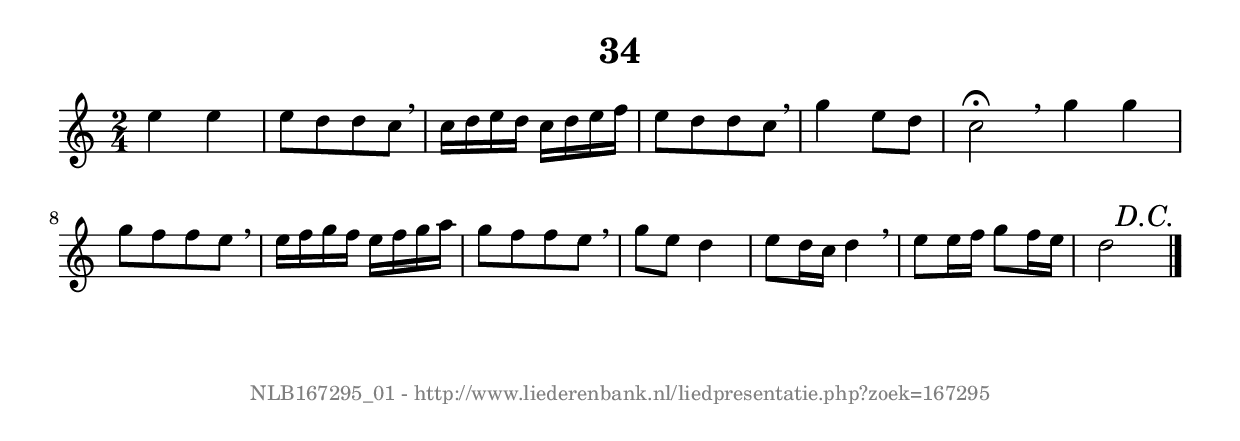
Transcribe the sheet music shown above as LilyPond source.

%
% produced by wce2krn 1.64 (7 June 2014)
%
\version"2.16"
#(append! paper-alist '(("long" . (cons (* 210 mm) (* 2000 mm)))))
#(set-default-paper-size "long")
sb = {\breathe}
mBreak = {\breathe }
bBreak = {\breathe }
x = {\once\override NoteHead #'style = #'cross }
gl=\glissando
itime={\override Staff.TimeSignature #'stencil = ##f }
ficta = {\once\set suggestAccidentals = ##t}
fine = {\once\override Score.RehearsalMark #'self-alignment-X = #1 \mark \markup {\italic{Fine}}}
dc = {\once\override Score.RehearsalMark #'self-alignment-X = #1 \mark \markup {\italic{D.C.}}}
dcf = {\once\override Score.RehearsalMark #'self-alignment-X = #1 \mark \markup {\italic{D.C. al Fine}}}
dcc = {\once\override Score.RehearsalMark #'self-alignment-X = #1 \mark \markup {\italic{D.C. al Coda}}}
ds = {\once\override Score.RehearsalMark #'self-alignment-X = #1 \mark \markup {\italic{D.S.}}}
dsf = {\once\override Score.RehearsalMark #'self-alignment-X = #1 \mark \markup {\italic{D.S. al Fine}}}
dsc = {\once\override Score.RehearsalMark #'self-alignment-X = #1 \mark \markup {\italic{D.S. al Coda}}}
pv = {\set Score.repeatCommands = #'((volta "1"))}
sv = {\set Score.repeatCommands = #'((volta "2"))}
tv = {\set Score.repeatCommands = #'((volta "3"))}
qv = {\set Score.repeatCommands = #'((volta "4"))}
xv = {\set Score.repeatCommands = #'((volta #f))}
\header{ tagline = ""
title = "34"
}
\score {{
\key c \major
\relative g''
{
\set melismaBusyProperties = #'()
\time 2/4
\tempo 4=120
\override Score.MetronomeMark #'transparent = ##t
\override Score.RehearsalMark #'break-visibility = #(vector #t #t #f)
e4 e e8[ d d c] \sb c16 d e d c d e f e8[ d d c] \sb g'4 e8 d c2^\fermata \bar ":|:" \bBreak
g'4 g g8[ f f e] \sb e16 f g f e f g a g8[ f f e ] \mBreak \bar "|"
g8 e d4 e8 d16 c d4 \sb e8 e16 f g8 f16 e d2\dc \bar "|."
 }}
 \midi { }
 \layout {
            indent = 0.0\cm
}
}
\markup { \vspace #0 } \markup { \with-color #grey \fill-line { \center-column { \smaller "NLB167295_01 - http://www.liederenbank.nl/liedpresentatie.php?zoek=167295" } } }
